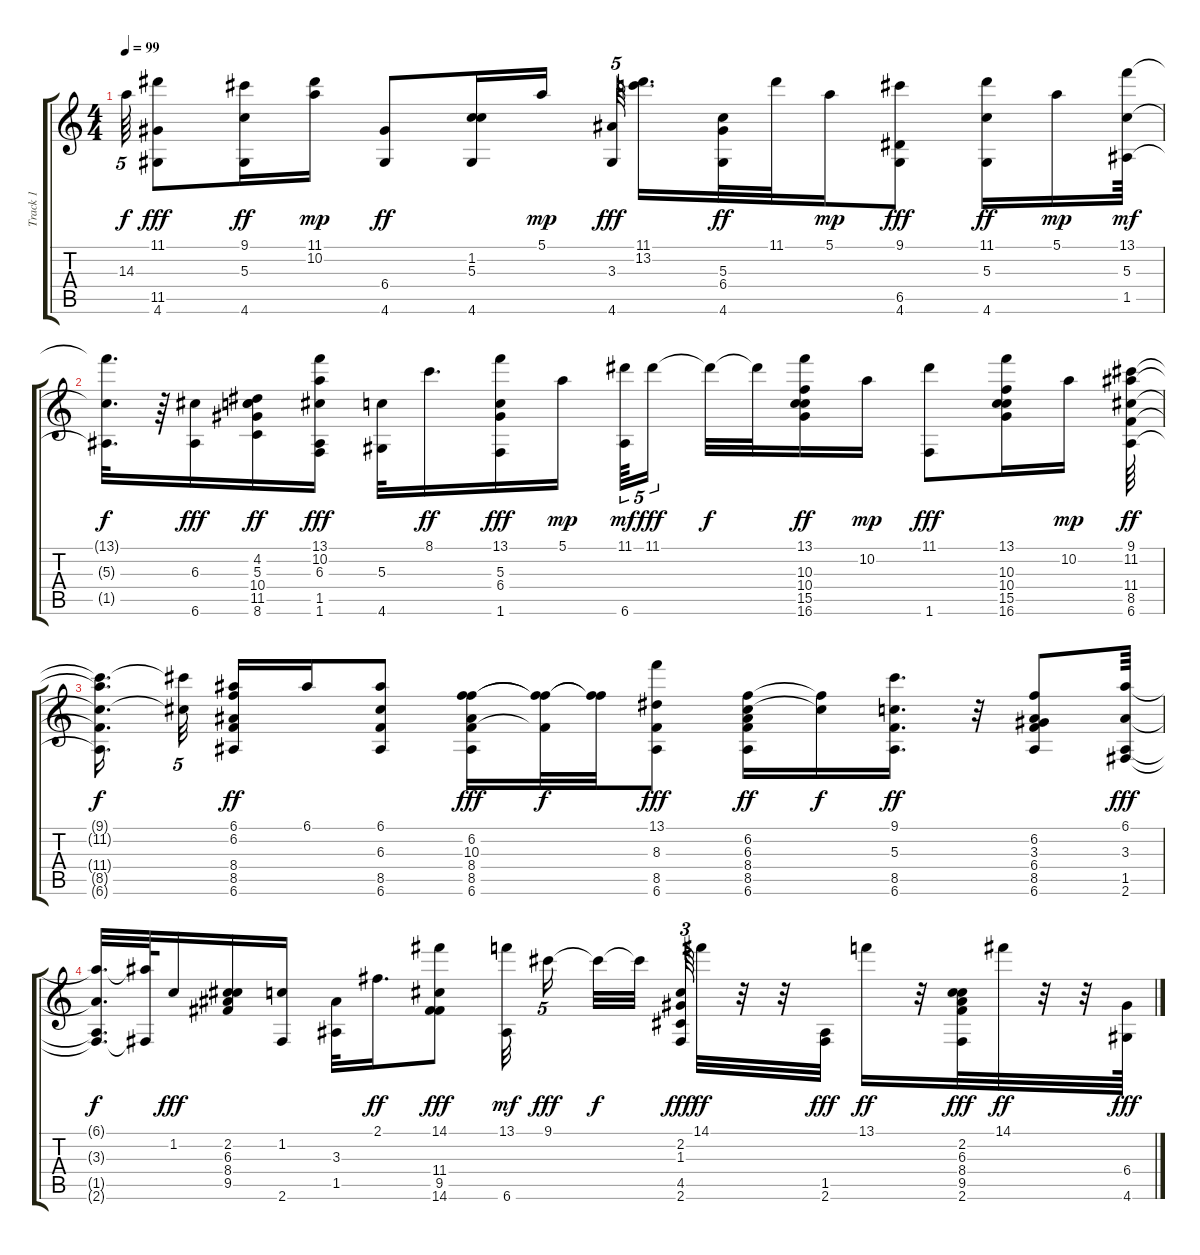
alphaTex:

\track ("Track 1" "Track 1") {instrument acousticguitarsteel}
\staff {score tabs}
\tuning (E4 B3 G3 D3 A2 E2) {hide}
\ts (4 4)
\tempo 99
\clef g2
\ks c
14.3{t}.64{tu (5 4) dy f} (11.1 11.5 4.6).8{dy fff} (9.1 5.3 4.6).16{dy ff} (11.1 10.2).16{dy mp} (6.4 4.6).8{dy ff} (1.2 5.3 4.6).16 5.1.16{dy mp} (3.3 4.6).64{tu (5 4) dy fff beam splitsecondary} (11.1 13.2).16{d} (5.3 6.4 4.6).32{dy ff} 11.1.32 5.1.16{dy mp} (9.1 6.5 4.6).8{dy fff} (11.1 5.3 4.6).16{dy ff} 5.1.16{dy mp} (13.1 5.3 1.5).64{dy mf} |
(13.1{t} 5.3{t} 1.5{t}).32{d dy f} r.64 (6.3 6.6).16{dy fff} (4.2 5.3 10.4 11.5 8.6).16{dy ff} (13.1 10.2 6.3 1.5 1.6).16{dy fff} (5.3 4.6).32 8.1.16{d dy ff} (13.1 5.3 6.4 1.6).16{dy fff} 5.1.16{dy mp} (11.1 6.6).64{tu (5 4) dy mf} 11.1.16{tu (5 4) dy fff beam splitsecondary} 11.1{t}.32{dy f} 11.1{t}.32 (13.1 10.3 10.4 15.5 16.6).16{dy ff} 10.2.16{dy mp} (11.1 1.6).8{dy fff} (13.1 10.3 10.4 15.5 16.6).16 10.2.16{dy mp} (9.1 11.2 11.4 8.5 6.6).64{dy ff} |
(9.1{t} 11.2{t} 11.4{t} 8.5{t} 6.6{t}).16{d dy f beam splitsecondary} (9.1{t} 11.4{t}).32{tu (5 4) beam splitsecondary} (6.1 6.2 8.4 8.5 6.6).16{dy ff} 6.1.16 (6.1 6.3 8.5 6.6).8 (6.2 10.3 8.4 8.5 6.6).16{dy fff} (6.2{t} 10.3{t} 8.5{t}).32{dy f} (6.2{t} 10.3{t}).32 (13.1 8.3 8.5 6.6).8{dy fff} (6.2 6.3 8.4 8.5 6.6).16{dy ff} (6.2{t} 6.3{t}).16{dy f} (9.1 5.3 8.5 6.6).16{d dy ff} r.32 (6.2 3.3 6.4 8.5 6.6).8 (6.1 3.3 1.5 2.6).64{dy fff} |
(6.1{t} 3.3{t} 1.5{t} 2.6{t}).32{d dy f} (6.1{t} 2.6{t}).64 1.2.16{dy fff} (2.2 6.3 8.4 9.5).16 (1.2 2.6).16 (3.3 1.5).32 2.1.16{d dy ff} (14.1 11.4 9.5 14.6).8{dy fff} (13.1 6.6).32{dy mf beam splitsecondary} 9.1.16{tu (5 4) dy fff beam splitsecondary} 9.1{t}.32{dy f} 9.1{t}.32{beam splitsecondary} (2.2 1.3 4.5 2.6).64{tu (3 2) dy fff} 14.1.32{dy ff} r.32 r.32 (1.5 2.6).32{dy fff} 13.1.16{dy ff} r.32 (2.2 6.3 8.4 9.5 2.6).32{dy fff} 14.1.32{dy ff} r.32 r.32 (6.4 4.6).64{dy fff}
